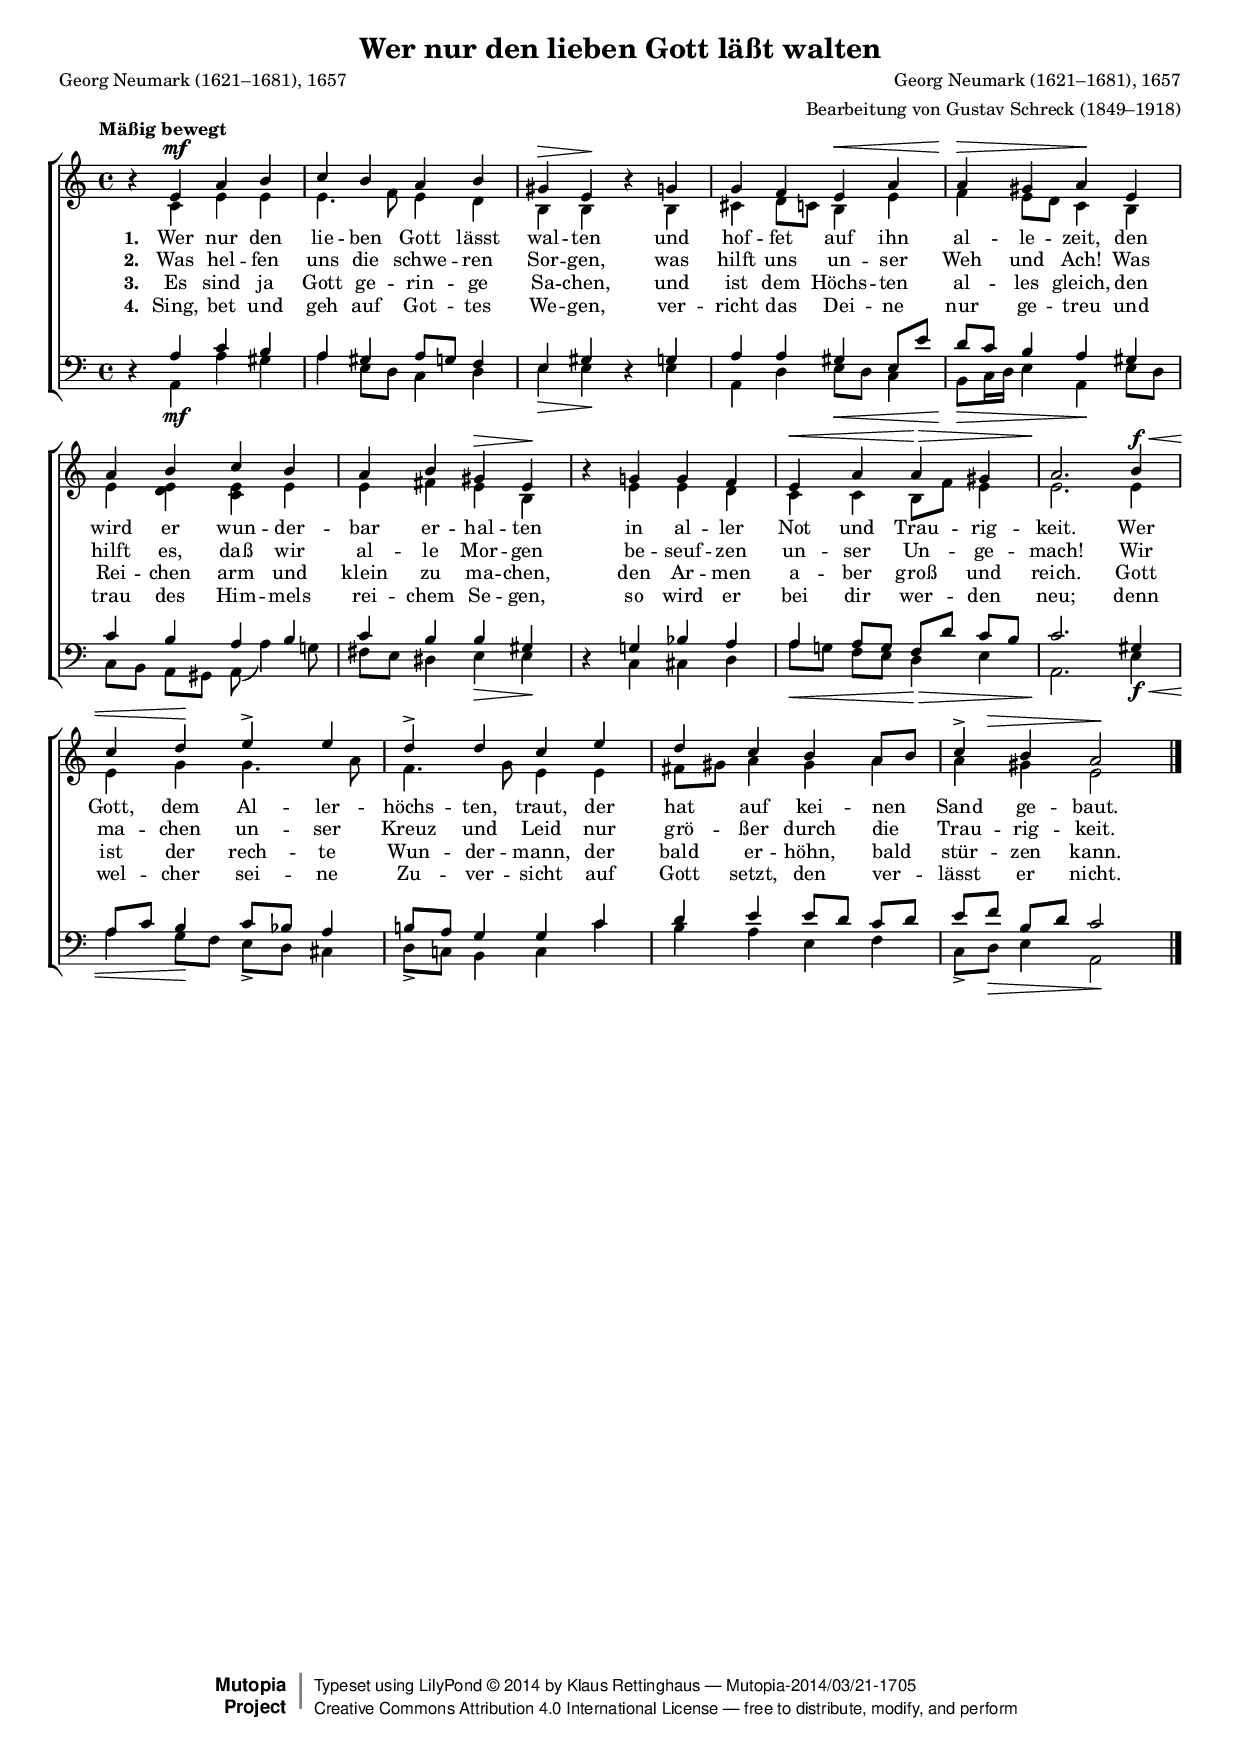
#(set-global-staff-size 15.5) 

\version "2.18.0" 

global = { \key a \minor \time 4/4 \tempo "Mäßig bewegt" } 

SGuterGottB = \relative a' { 
\revert Rest.direction 
r4 e\mf a b 
c b a b 
gis\> e\! r g 
g f e\< a 
a\> gis a\! e 
a b c b 
a b gis\> e\! 
r g! g f 
e\< a a\> gis 
a2.\! b4\f\< 
c d\! e-> e 
d-> d c e 
d c b a8[ b] 
<<c4-> {s8 s8\>}>> b4 a2\!  
\bar "|." 
} 

AGuterGottB = \relative a { 
s4 c e e 
e4. f8 e4 d 
b b s b 
cis d8[ c] b4 e 
f e8[ d] c4 b 
e <e d> <e c> e 
e fis e b 
s e e d 
c c b8[ f'] e4 
e2. e4 
e g g4. a8 
f4. g8 e4 e 
fis8[ gis] a4 gis a 
a gis e2 
\bar "|." 
} 

TGuterGottB = \relative a { 
s4 a c b 
a gis a8[ g] f4 
e gis s g 
a a gis e8[ e'] 
d[ c] b4 a gis 
c b a b 
c b b gis 
s g! bes a 
a a8[ g] f[ d'] c[ b] 
c2. gis4 
a8[ c] b4 c8[ bes] a4 
b!8[ a] g4 g c 
d e e8[ d] c[ d] 
e[ f] b,[ d] c2  
\bar "|." 
} 

BGuterGottB = \relative a, { 
\revert Rest.direction 
r4 a\mf a' gis 
a e8[ d] c4 d 
e\> e\! r e 
a, d e8[\< d] c4 
b8[\> c16 d] e4 a,\! e'8[ d] 
c[ b] a[ gis] a( a'4) g!8 
fis[ e] dis4 e\> e\! 
r4 c cis d 
a'8[\< g!] f[ e] d4\> e 
a,2.\! e'4\f\< 
a g8[\! f] e[-> d] cis4 
d8[-> c!] b4 c c' 
b a e f 
c8[-> d]\> e4 a,2\! 
\bar "|." 
} 


LGuterGottA = \lyricmode { 
\set stanza = "1. " 
Wer nur den lie -- ben Gott lässt wal -- ten 
und hof -- fet auf ihn al -- le -- zeit, 
den wird er wun -- der -- bar er -- hal -- ten 
in al -- ler Not und Trau -- rig -- keit. 
Wer Gott, dem Al -- ler -- höchs -- ten, traut, 
der hat auf kei -- nen Sand ge -- baut. 
} 

LGuterGottB = \lyricmode { 
\set stanza = "2. " 
Was hel -- fen uns die schwe -- ren Sor -- gen, 
was hilft uns un -- ser Weh und Ach! 
Was hilft es, daß wir al -- le Mor -- gen 
be -- seuf -- zen un -- ser Un -- ge -- mach! 
Wir ma -- chen un -- ser Kreuz und Leid 
nur grö -- ßer durch die Trau -- rig -- keit. 
} 

LGuterGottC = \lyricmode { 
\set stanza = "3. " 
Es sind ja Gott ge -- rin -- ge Sa -- chen, 
und ist dem Höchs -- ten al -- les gleich, 
den Rei -- chen arm und klein zu ma -- chen, 
den Ar -- men a -- ber groß und reich. 
Gott ist der rech -- te Wun -- der -- mann, 
der bald er -- höhn, bald stür -- zen kann. 
} 

LGuterGottD = \lyricmode { 
\set stanza = "4. " 
Sing, bet und geh auf Got -- tes We -- gen, 
ver -- richt das Dei -- ne nur ge -- treu 
und trau des Him -- mels rei -- chem Se -- gen, 
so wird er bei dir wer -- den neu; 
denn wel -- cher sei -- ne Zu -- ver -- sicht 
auf Gott setzt, den ver -- lässt er nicht. 
} 

%--------------------

\header { 
 kaisernumber = "18b" 
 comment = "" 
 footnote = "" 

 title = "Wer nur den lieben Gott läßt walten" 
 subtitle = "" 
 composer = "Georg Neumark (1621–1681), 1657" 
 opus = "" 
 piece = "" 
 arranger = "Bearbeitung von Gustav Schreck (1849–1918)" 
 poet = "Georg Neumark (1621–1681), 1657" 

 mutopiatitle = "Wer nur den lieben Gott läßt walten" 
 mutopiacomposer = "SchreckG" 
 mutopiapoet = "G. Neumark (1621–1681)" 
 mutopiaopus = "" 
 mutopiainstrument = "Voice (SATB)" 
 date = "1910s" 
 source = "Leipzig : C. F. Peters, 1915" 
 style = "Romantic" 
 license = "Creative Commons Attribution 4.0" 
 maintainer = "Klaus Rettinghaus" 
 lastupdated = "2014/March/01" 
 
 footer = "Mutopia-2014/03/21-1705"
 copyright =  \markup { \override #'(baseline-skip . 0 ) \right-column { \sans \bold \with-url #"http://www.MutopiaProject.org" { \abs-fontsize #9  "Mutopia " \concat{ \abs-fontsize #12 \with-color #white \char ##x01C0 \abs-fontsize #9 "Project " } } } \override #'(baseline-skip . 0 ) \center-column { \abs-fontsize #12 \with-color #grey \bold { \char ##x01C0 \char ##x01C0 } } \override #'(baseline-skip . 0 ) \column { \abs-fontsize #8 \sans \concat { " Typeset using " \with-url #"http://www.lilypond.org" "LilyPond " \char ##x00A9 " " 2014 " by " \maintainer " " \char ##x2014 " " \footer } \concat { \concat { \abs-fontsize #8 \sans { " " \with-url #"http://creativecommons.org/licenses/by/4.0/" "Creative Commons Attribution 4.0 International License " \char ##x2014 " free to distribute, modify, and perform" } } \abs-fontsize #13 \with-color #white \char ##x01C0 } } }
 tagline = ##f
} 

\score { 
{
\context ChoirStaff 
	<< 
	\context Staff = women 
	<< 
	\set Staff.midiInstrument = "voice oohs" 
			\clef "G" 
			\context Voice = Sopran { \voiceOne 
				<< 
				\autoBeamOff 
				\dynamicUp 
				{ \global \SGuterGottB } 
				>> } 
			\context Voice = Alt { \voiceTwo 
 				<< 
				\autoBeamOff 
				{ \global \AGuterGottB } 
				>> } 
			>> 
	\context Lyrics = verseone 
	\context Lyrics = versetwo 
	\context Lyrics = versethree 
	\context Lyrics = versefour 
	\context Staff = men 
	<< 
	\set Staff.midiInstrument = "voice oohs" 
			\clef "F" 
			\context Voice = Tenor { \voiceOne 
				<< 
				\autoBeamOff 
				{ \global \TGuterGottB } 
				>> } 
			\context Voice = Bass { \voiceTwo 
				<< 
				\autoBeamOff 
				\dynamicDown 
				{ \global \BGuterGottB } 
				>> } 
		>> 
	\context Lyrics = verseone \lyricsto Sopran \LGuterGottA 
	\context Lyrics = versetwo \lyricsto Sopran \LGuterGottB 
	\context Lyrics = versethree \lyricsto Sopran \LGuterGottC 
	\context Lyrics = versefour \lyricsto Sopran \LGuterGottD 
	>> 
}

\layout {
indent = 0.0\cm
\context {\Score 
\remove "Bar_number_engraver"
\override DynamicTextSpanner.style = #'none 
\override BreathingSign.text = #(make-musicglyph-markup "scripts.rvarcomma") 
}
}

\midi {
\tempo 4=92
}

}
